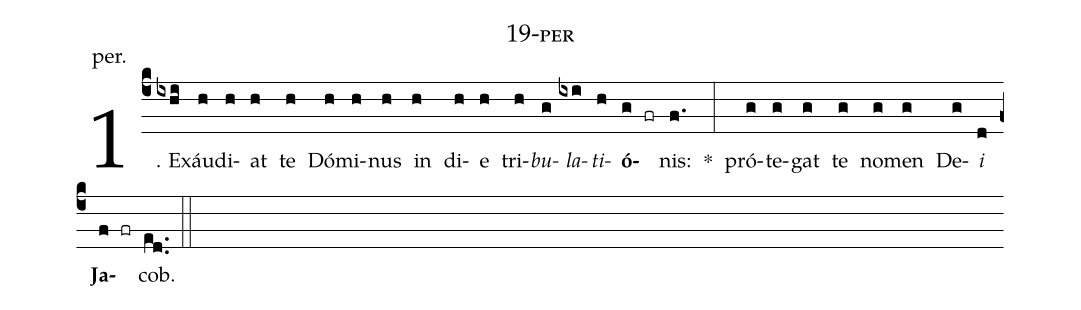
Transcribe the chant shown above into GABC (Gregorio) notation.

name: 19-per;
annotation: per.;
%%
(c4)1. Ex(ixhi)áu(h)di(h)at(h) te(h) Dó(h)mi(h)nus(h) in(h) di(h)e(h) tri(h)<i>bu</i>(g)<i>la</i>(ixi)<i>ti</i>(h)<b>ó</b>(g fr)nis:(f.) *(:) pró(g)te(g)gat(g) te(g) no(g)men(g) De(g)<i>i</i>(d) <b>Ja</b>(f fr)cob.(ed..) (::)
